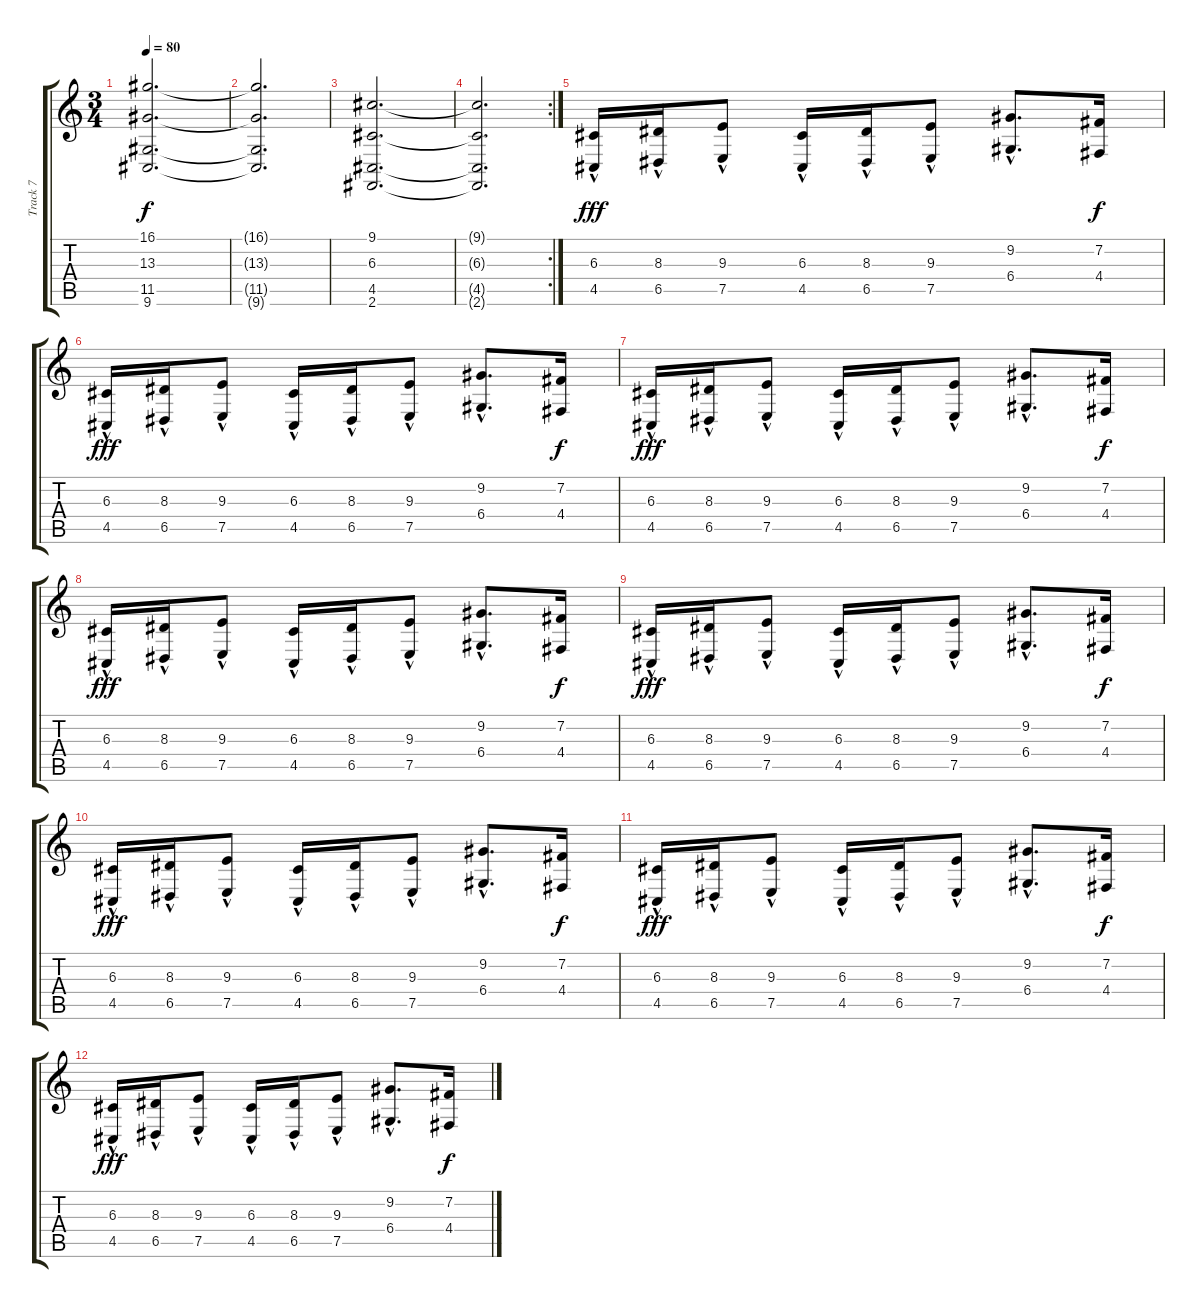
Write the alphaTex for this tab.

\track ("Track 7" "Track 7") {instrument stringensemble1}
\staff {score tabs}
\tuning (E4 B3 G3 D3 A2 E2) {hide}
\ts (3 4)
\tempo 80
\clef g2
\ks c
(16.1 13.3 11.5 9.6).2{d dy f} |
(16.1{t} 13.3{t} 11.5{t} 9.6{t}).2{d} |
(9.1 6.3 4.5 2.6).2{d} |
\rc 2
(9.1{t} 6.3{t} 4.5{t} 2.6{t}).2{d} |
(6.3{hac} 4.5{hac}).16{dy fff} (8.3{hac} 6.5{hac}).16 (9.3{hac} 7.5{hac}).8 (6.3{hac} 4.5{hac}).16 (8.3{hac} 6.5{hac}).16 (9.3{hac} 7.5{hac}).8 (9.2{hac} 6.4{hac}).8{d} (7.2 4.4).16{dy f} |
(6.3{hac} 4.5{hac}).16{dy fff} (8.3{hac} 6.5{hac}).16 (9.3{hac} 7.5{hac}).8 (6.3{hac} 4.5{hac}).16 (8.3{hac} 6.5{hac}).16 (9.3{hac} 7.5{hac}).8 (9.2{hac} 6.4{hac}).8{d} (7.2 4.4).16{dy f} |
(6.3{hac} 4.5{hac}).16{dy fff} (8.3{hac} 6.5{hac}).16 (9.3{hac} 7.5{hac}).8 (6.3{hac} 4.5{hac}).16 (8.3{hac} 6.5{hac}).16 (9.3{hac} 7.5{hac}).8 (9.2{hac} 6.4{hac}).8{d} (7.2 4.4).16{dy f} |
(6.3{hac} 4.5{hac}).16{dy fff} (8.3{hac} 6.5{hac}).16 (9.3{hac} 7.5{hac}).8 (6.3{hac} 4.5{hac}).16 (8.3{hac} 6.5{hac}).16 (9.3{hac} 7.5{hac}).8 (9.2{hac} 6.4{hac}).8{d} (7.2 4.4).16{dy f} |
(6.3{hac} 4.5{hac}).16{dy fff} (8.3{hac} 6.5{hac}).16 (9.3{hac} 7.5{hac}).8 (6.3{hac} 4.5{hac}).16 (8.3{hac} 6.5{hac}).16 (9.3{hac} 7.5{hac}).8 (9.2{hac} 6.4{hac}).8{d} (7.2 4.4).16{dy f} |
(6.3{hac} 4.5{hac}).16{dy fff} (8.3{hac} 6.5{hac}).16 (9.3{hac} 7.5{hac}).8 (6.3{hac} 4.5{hac}).16 (8.3{hac} 6.5{hac}).16 (9.3{hac} 7.5{hac}).8 (9.2{hac} 6.4{hac}).8{d} (7.2 4.4).16{dy f} |
(6.3{hac} 4.5{hac}).16{dy fff} (8.3{hac} 6.5{hac}).16 (9.3{hac} 7.5{hac}).8 (6.3{hac} 4.5{hac}).16 (8.3{hac} 6.5{hac}).16 (9.3{hac} 7.5{hac}).8 (9.2{hac} 6.4{hac}).8{d} (7.2 4.4).16{dy f} |
(6.3{hac} 4.5{hac}).16{dy fff} (8.3{hac} 6.5{hac}).16 (9.3{hac} 7.5{hac}).8 (6.3{hac} 4.5{hac}).16 (8.3{hac} 6.5{hac}).16 (9.3{hac} 7.5{hac}).8 (9.2{hac} 6.4{hac}).8{d} (7.2 4.4).16{dy f}
